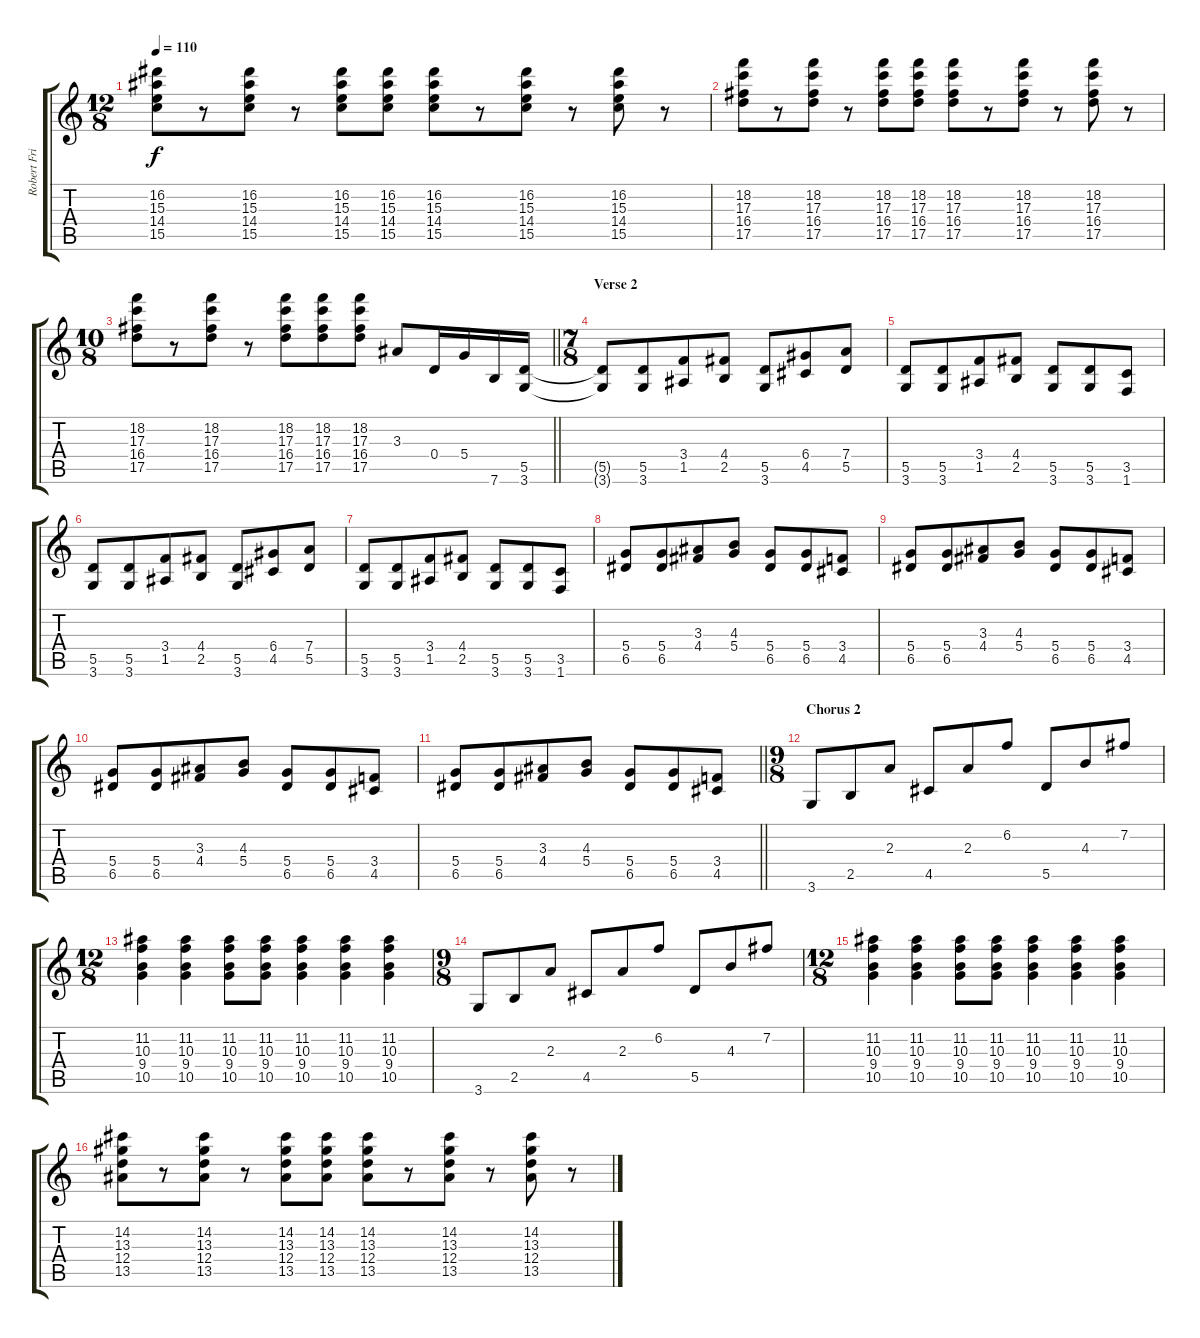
\track ("Robert Fripp" "Robert Fri") {instrument overdrivenguitar}
\staff {score tabs}
\tuning (E4 B3 G3 D3 A2 E2) {hide}
\ts (12 8)
\tempo 110
\clef g2
\ks c
(16.2 15.3 14.4 15.5).8{dy f} r.8 (16.2 15.3 14.4 15.5).8 r.8 (16.2 15.3 14.4 15.5).8 (16.2 15.3 14.4 15.5).8 (16.2 15.3 14.4 15.5).8 r.8 (16.2 15.3 14.4 15.5).8 r.8 (16.2 15.3 14.4 15.5).8 r.8 |
(18.2 17.3 16.4 17.5).8 r.8 (18.2 17.3 16.4 17.5).8 r.8 (18.2 17.3 16.4 17.5).8 (18.2 17.3 16.4 17.5).8 (18.2 17.3 16.4 17.5).8 r.8 (18.2 17.3 16.4 17.5).8 r.8 (18.2 17.3 16.4 17.5).8 r.8 |
\ts (10 8)
\barLineRight lightlight
(18.2 17.3 16.4 17.5).8 r.8 (18.2 17.3 16.4 17.5).8 r.8 (18.2 17.3 16.4 17.5).8 (18.2 17.3 16.4 17.5).8 (18.2 17.3 16.4 17.5).8 3.3.8 0.4.16 5.4.16 7.6.16 (5.5 3.6).16 |
\ts (7 8)
\section ("" "Verse 2")
(5.5{t} 3.6{t}).8 (5.5 3.6).8 (3.4 1.5).8 (4.4 2.5).8 (5.5 3.6).8 (6.4 4.5).8 (7.4 5.5).8 |
(5.5 3.6).8 (5.5 3.6).8 (3.4 1.5).8 (4.4 2.5).8 (5.5 3.6).8 (5.5 3.6).8 (3.5 1.6).8 |
(5.5 3.6).8 (5.5 3.6).8 (3.4 1.5).8 (4.4 2.5).8 (5.5 3.6).8 (6.4 4.5).8 (7.4 5.5).8 |
(5.5 3.6).8 (5.5 3.6).8 (3.4 1.5).8 (4.4 2.5).8 (5.5 3.6).8 (5.5 3.6).8 (3.5 1.6).8 |
(5.4 6.5).8 (5.4 6.5).8 (3.3 4.4).8 (4.3 5.4).8 (5.4 6.5).8 (5.4 6.5).8 (3.4 4.5).8 |
(5.4 6.5).8 (5.4 6.5).8 (3.3 4.4).8 (4.3 5.4).8 (5.4 6.5).8 (5.4 6.5).8 (3.4 4.5).8 |
(5.4 6.5).8 (5.4 6.5).8 (3.3 4.4).8 (4.3 5.4).8 (5.4 6.5).8 (5.4 6.5).8 (3.4 4.5).8 |
\barLineRight lightlight
(5.4 6.5).8 (5.4 6.5).8 (3.3 4.4).8 (4.3 5.4).8 (5.4 6.5).8 (5.4 6.5).8 (3.4 4.5).8 |
\ts (9 8)
\section ("" "Chorus 2")
3.6.8 2.5.8 2.3.8 4.5.8 2.3.8 6.2.8 5.5.8 4.3.8 7.2.8 |
\ts (12 8)
(11.2 10.3 9.4 10.5).4 (11.2 10.3 9.4 10.5).4 (11.2 10.3 9.4 10.5).8 (11.2 10.3 9.4 10.5).8 (11.2 10.3 9.4 10.5).4 (11.2 10.3 9.4 10.5).4 (11.2 10.3 9.4 10.5).4 |
\ts (9 8)
3.6.8 2.5.8 2.3.8 4.5.8 2.3.8 6.2.8 5.5.8 4.3.8 7.2.8 |
\ts (12 8)
(11.2 10.3 9.4 10.5).4 (11.2 10.3 9.4 10.5).4 (11.2 10.3 9.4 10.5).8 (11.2 10.3 9.4 10.5).8 (11.2 10.3 9.4 10.5).4 (11.2 10.3 9.4 10.5).4 (11.2 10.3 9.4 10.5).4 |
(14.2 13.3 12.4 13.5).8 r.8 (14.2 13.3 12.4 13.5).8 r.8 (14.2 13.3 12.4 13.5).8 (14.2 13.3 12.4 13.5).8 (14.2 13.3 12.4 13.5).8 r.8 (14.2 13.3 12.4 13.5).8 r.8 (14.2 13.3 12.4 13.5).8 r.8
